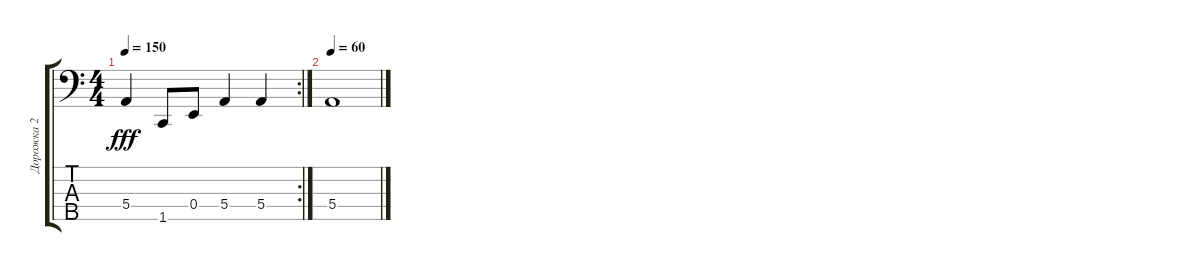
\track ("Дорожка 2" "Дорожка 2") {instrument electricbassfinger}
\staff {score tabs}
\tuning (G2 D2 A1 E1 B0) {hide}
\rc 2
\ts (4 4)
\tempo 150
\clef f4
\ks c
5.4.4{dy fff} 1.5.8 0.4.8 5.4.4 5.4.4 |
\tempo 60
5.4.1
